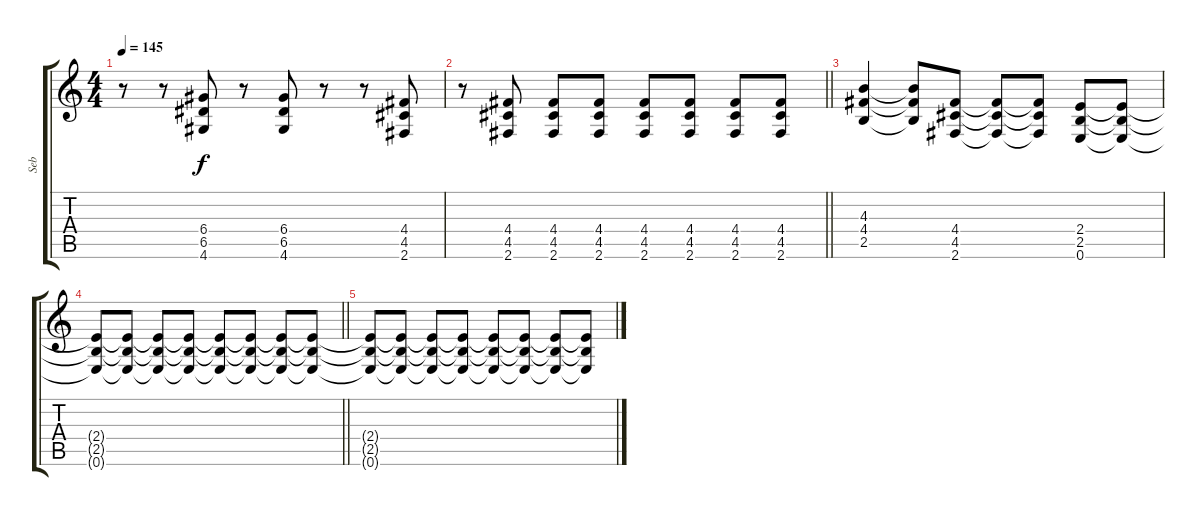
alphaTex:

\track ("Seb" "Seb") {instrument distortionguitar bank 255}
\staff {score tabs}
\tuning (E4 B3 G3 D3 A2 E2) {hide}
\ts (4 4)
\tempo 145
\clef g2
\ks c
r.8{dy f} r.8 (6.4 6.5 4.6).8 r.8 (6.4 6.5 4.6).8 r.8 r.8 (4.4 4.5 2.6).8 |
\barLineRight lightlight
r.8 (4.4 4.5 2.6).8 (4.4 4.5 2.6).8 (4.4 4.5 2.6).8 (4.4 4.5 2.6).8 (4.4 4.5 2.6).8 (4.4 4.5 2.6).8 (4.4 4.5 2.6).8 |
(4.3 4.4 2.5).4 (4.3{t} 4.4{t} 2.5{t}).8 (4.4 4.5 2.6).8 (4.4{t} 4.5{t} 2.6{t}).8 (4.4{t} 4.5{t} 2.6{t}).8 (2.4 2.5 0.6).8 (2.4{t} 2.5{t} 0.6{t}).8 |
\barLineRight lightlight
(2.4{t} 2.5{t} 0.6{t}).8 (2.4{t} 2.5{t} 0.6{t}).8 (2.4{t} 2.5{t} 0.6{t}).8 (2.4{t} 2.5{t} 0.6{t}).8 (2.4{t} 2.5{t} 0.6{t}).8 (2.4{t} 2.5{t} 0.6{t}).8 (2.4{t} 2.5{t} 0.6{t}).8 (2.4{t} 2.5{t} 0.6{t}).8 |
(2.4{t} 2.5{t} 0.6{t}).8 (2.4{t} 2.5{t} 0.6{t}).8 (2.4{t} 2.5{t} 0.6{t}).8 (2.4{t} 2.5{t} 0.6{t}).8 (2.4{t} 2.5{t} 0.6{t}).8 (2.4{t} 2.5{t} 0.6{t}).8 (2.4{t} 2.5{t} 0.6{t}).8 (2.4{t} 2.5{t} 0.6{t}).8
